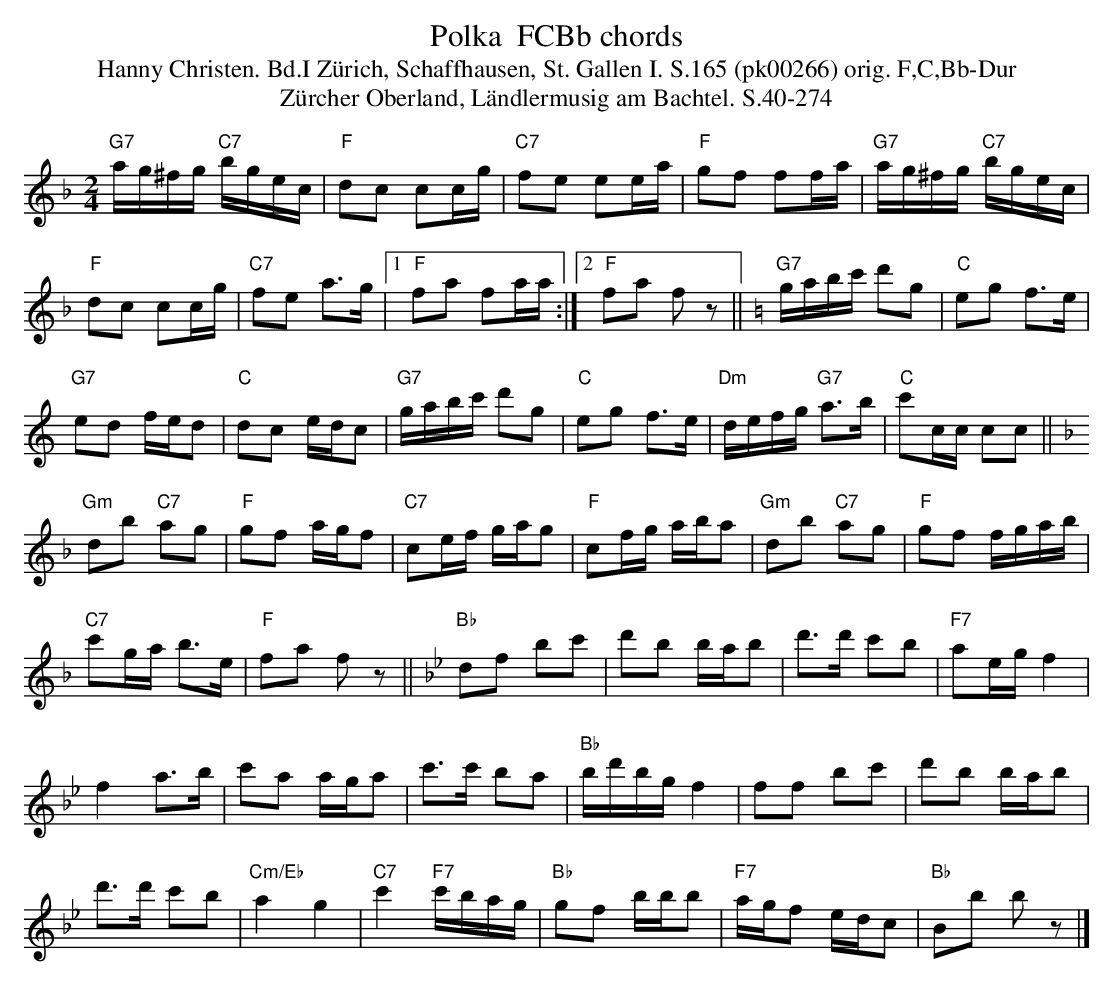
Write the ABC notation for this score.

X:1
T: Polka  FCBb chords
T:Hanny Christen. Bd.I Z\"urich, Schaffhausen, St. Gallen I. S.165 (pk00266) orig. F,C,Bb-Dur
T: Z\"urcher Oberland, L\"andlermusig am Bachtel. S.40-274
M:2/4
L:1/16
K:F %%MIDI gchordon
"G7"ag^fg "C7"bgec | "F"d2c2 c2cg | "C7"f2e2 e2ea | "F"g2f2 f2fa | "G7"ag^fg "C7"bgec |
"F"d2c2 c2cg | "C7"f2e2 a3g |1 "F"f2a2 f2aa :|2 "F"f2a2 f2z2 || [K:C] "G7"gabc' d'2g2 | "C"e2g2 f3e |
"G7"e2d2 fed2 | "C"d2c2 edc2 | "G7"gabc' d'2g2 | "C"e2g2 f3e | "Dm"defg "G7"a3b | "C"c'2cc c2c2 || [K:F]
"Gm"d2b2 "C7"a2g2 | "F"g2f2 agf2 | "C7"c2ef gag2 |  "F"c2fg aba2 |  "Gm"d2b2 "C7"a2g2 | "F"g2f2 fgab |
"C7"c'2ga b3e | "F"f2a2 f2z2 || [K:Bb] "Bb"d2f2 b2c'2 | d'2b2 bab2 | d'3d' c'2b2 | "F7"a2egf4 |
f4 a3b | c'2a2 aga2 | c'3c' b2a2 | "Bb"bd'bgf4 | f2f2 b2c'2 | d'2b2 bab2 |
d'3d' c'2b2 | "Cm/Eb"a4g4 | "C7"c'4"F7"c'bag | "Bb"g2f2 bbb2 | "F7"agf2 edc2 | "Bb"B2b2 b2z2 |]
